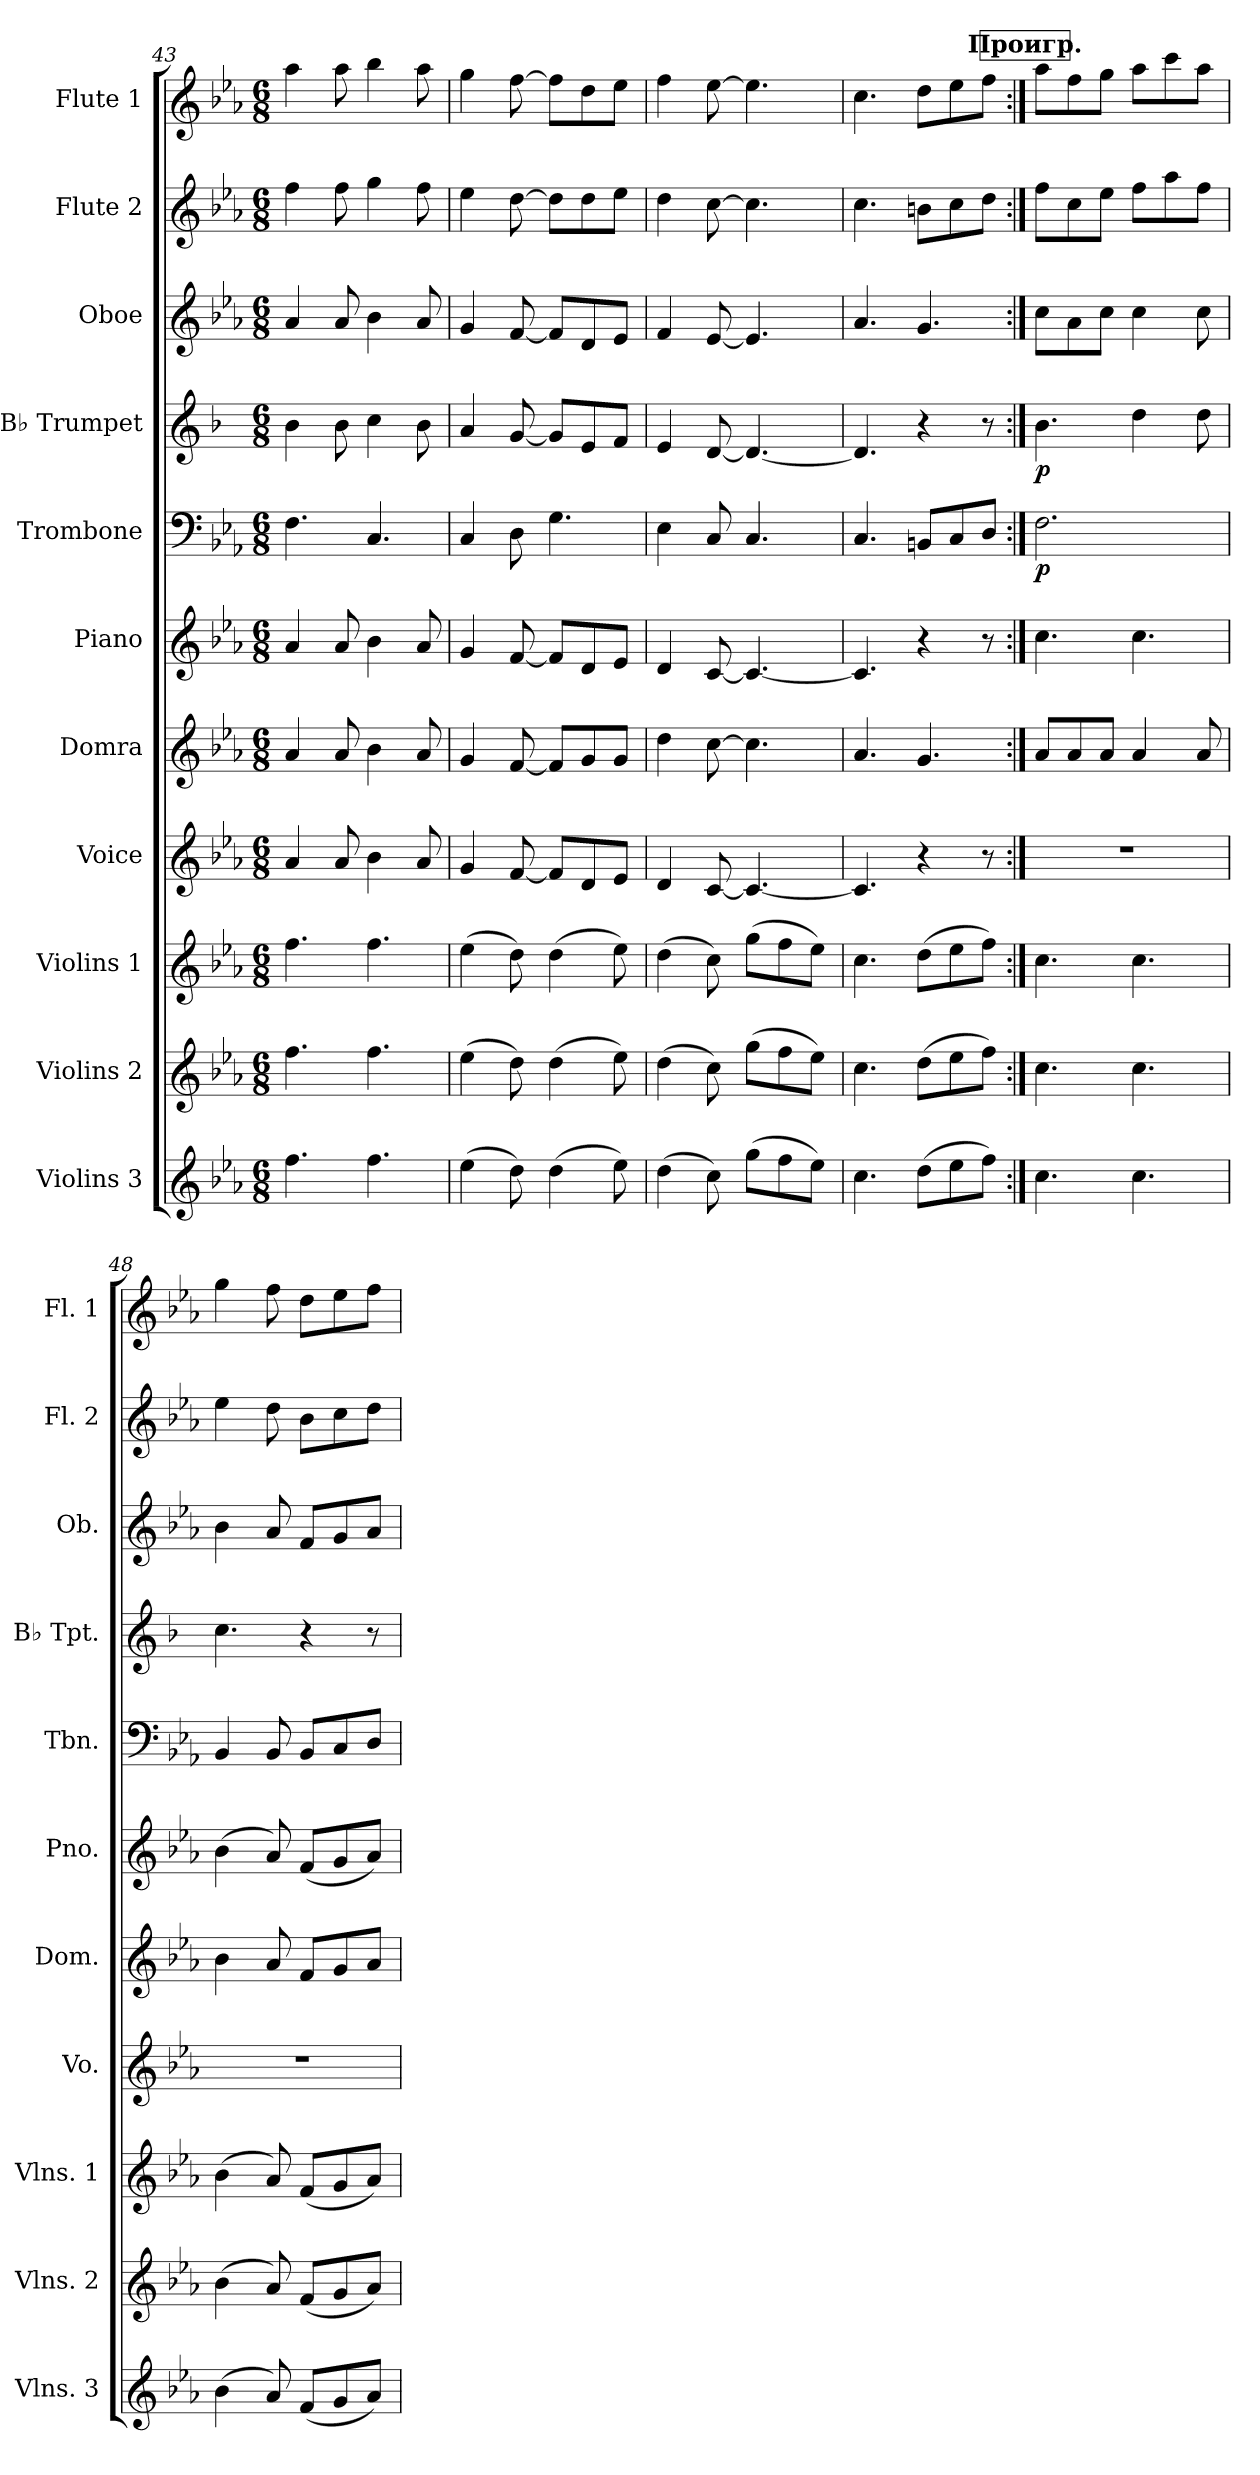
**kern	**kern	**kern	**kern	**kern	**kern	**kern	**dynam	**kern	**dynam	**kern	**kern	**kern
*part11	*part10	*part9	*part8	*part7	*part6	*part5	*part5	*part4	*part4	*part3	*part2	*part1
*staff11	*staff10	*staff9	*staff8	*staff7	*staff6	*staff5	*staff5	*staff4	*staff4	*staff3	*staff2	*staff1
*I"Violins 3	*I"Violins 2	*I"Violins 1	*I"Voice	*I"Domra	*I"Piano	*I"Trombone	*	*I"B♭ Trumpet	*	*I"Oboe	*I"Flute 2	*I"Flute 1
*I'Vlns. 3	*I'Vlns. 2	*I'Vlns. 1	*I'Vo.	*I'Dom.	*I'Pno.	*I'Tbn.	*	*I'B♭ Tpt.	*	*I'Ob.	*I'Fl. 2	*I'Fl. 1
*clefG2	*clefG2	*clefG2	*clefG2	*clefG2	*clefG2	*clefF4	*	*clefG2	*	*clefG2	*clefG2	*clefG2
*	*	*	*	*	*	*	*	*ITrd1c2	*	*	*	*
*k[b-e-a-]	*k[b-e-a-]	*k[b-e-a-]	*k[b-e-a-]	*k[b-e-a-]	*k[b-e-a-]	*k[b-e-a-]	*	*k[b-e-a-]	*	*k[b-e-a-]	*k[b-e-a-]	*k[b-e-a-]
*M6/8	*M6/8	*M6/8	*M6/8	*M6/8	*M6/8	*M6/8	*	*M6/8	*	*M6/8	*M6/8	*M6/8
=43	=43	=43	=43	=43	=43	=43	=43	=43	=43	=43	=43	=43
4.ff\	4.ff\	4.ff\	4a-/	4a-/	4a-/	4.F\	.	4a-\	.	4a-/	4ff\	4aa-\
.	.	.	8a-/	8a-/	8a-/	.	.	8a-\	.	8a-/	8ff\	8aa-\
4.ff\	4.ff\	4.ff\	4b-\	4b-\	4b-\	4.C/	.	4b-\	.	4b-\	4gg\	4bb-\
.	.	.	8a-/	8a-/	8a-/	.	.	8a-\	.	8a-/	8ff\	8aa-\
!!LO:PB:g=z
=44	=44	=44	=44	=44	=44	=44	=44	=44	=44	=44	=44	=44
(>4ee-\	(>4ee-\	(>4ee-\	4g/	4g/	4g/	4C/	.	4g/	.	4g/	4ee-\	4gg\
8dd\)	8dd\)	8dd\)	[8f/	[8f/	[8f/	8D\	.	[8f/	.	[8f/	[8dd\	[8ff\
(>4dd\	(>4dd\	(>4dd\	8f/L]	8f/L]	8f/L]	4.G\	.	8f/L]	.	8f/L]	8dd\L]	8ff\L]
.	.	.	8d/	8g/	8d/	.	.	8d/	.	8d/	8dd\	8dd\
8ee-\)	8ee-\)	8ee-\)	8e-/J	8g/J	8e-/J	.	.	8e-/J	.	8e-/J	8ee-\J	8ee-\J
=45	=45	=45	=45	=45	=45	=45	=45	=45	=45	=45	=45	=45
(>4dd\	(>4dd\	(>4dd\	4d/	4dd\	4d/	4E-\	.	4d/	.	4f/	4dd\	4ff\
8cc\)	8cc\)	8cc\)	[8c/	[8cc\	[8c/	8C/	.	[8c/	.	[8e-/	[8cc\	[8ee-\
(>8gg\L	(>8gg\L	(>8gg\L	4.c/_	4.cc\]	4.c/_	4.C/	.	4.c/_	.	4.e-/]	4.cc\]	4.ee-\]
8ff\	8ff\	8ff\	.	.	.	.	.	.	.	.	.	.
8ee-\J)	8ee-\J)	8ee-\J)	.	.	.	.	.	.	.	.	.	.
=46	=46	=46	=46	=46	=46	=46	=46	=46	=46	=46	=46	=46
4.cc\	4.cc\	4.cc\	4.c/]	4.a-/	4.c/]	4.C/	.	4.c/]	.	4.a-/	4.cc\	4.cc\
(>8dd\L	(>8dd\L	(>8dd\L	4r	4.g/	4r	8BBn/L	.	4r	.	4.g/	8bn\L	8dd\L
8ee-\	8ee-\	8ee-\	.	.	.	8C/	.	.	.	.	8cc\	8ee-\
8ff\J)	8ff\J)	8ff\J)	8r	.	8r	8D/J	.	8r	.	.	8dd\J	8ff\J
!!LO:REH:place=s1:a:B:fs=14:t=Проигр.
=47:|!	=47:|!	=47:|!	=47:|!	=47:|!	=47:|!	=47:|!	=47:|!	=47:|!	=47:|!	=47:|!	=47:|!	=47:|!
!	!	!	!	!	!	!	!LO:DY:b	!	!LO:DY:b	!	!	!
4.cc\	4.cc\	4.cc\	2.r	8a-/L	4.cc\	2.F\	p	4.a-\	p	8cc\L	8ff\L	8aa-\L
.	.	.	.	8a-/	.	.	.	.	.	8a-\	8cc\	8ff\
.	.	.	.	8a-/J	.	.	.	.	.	8cc\J	8ee-\J	8gg\J
4.cc\	4.cc\	4.cc\	.	4a-/	4.cc\	.	.	4cc\	.	4cc\	8ff\L	8aa-\L
.	.	.	.	.	.	.	.	.	.	.	8aa-\	8ccc\
.	.	.	.	8a-/	.	.	.	8cc\	.	8cc\	8ff\J	8aa-\J
=48	=48	=48	=48	=48	=48	=48	=48	=48	=48	=48	=48	=48
(>4b-\	(>4b-\	(>4b-\	2.r	4b-\	(>4b-\	4BB-/	.	4.b-\	.	4b-\	4ee-\	4gg\
8a-/)	8a-/)	8a-/)	.	8a-/	8a-/)	8BB-/	.	.	.	8a-/	8dd\	8ff\
(<8f/L	(<8f/L	(<8f/L	.	8f/L	(<8f/L	8BB-/L	.	4r	.	8f/L	8b-\L	8dd\L
8g/	8g/	8g/	.	8g/	8g/	8C/	.	.	.	8g/	8cc\	8ee-\
8a-/J)	8a-/J)	8a-/J)	.	8a-/J	8a-/J)	8D/J	.	8r	.	8a-/J	8dd\J	8ff\J
=	=	=	=	=	=	=	=	=	=	=	=	=
*-	*-	*-	*-	*-	*-	*-	*-	*-	*-	*-	*-	*-
